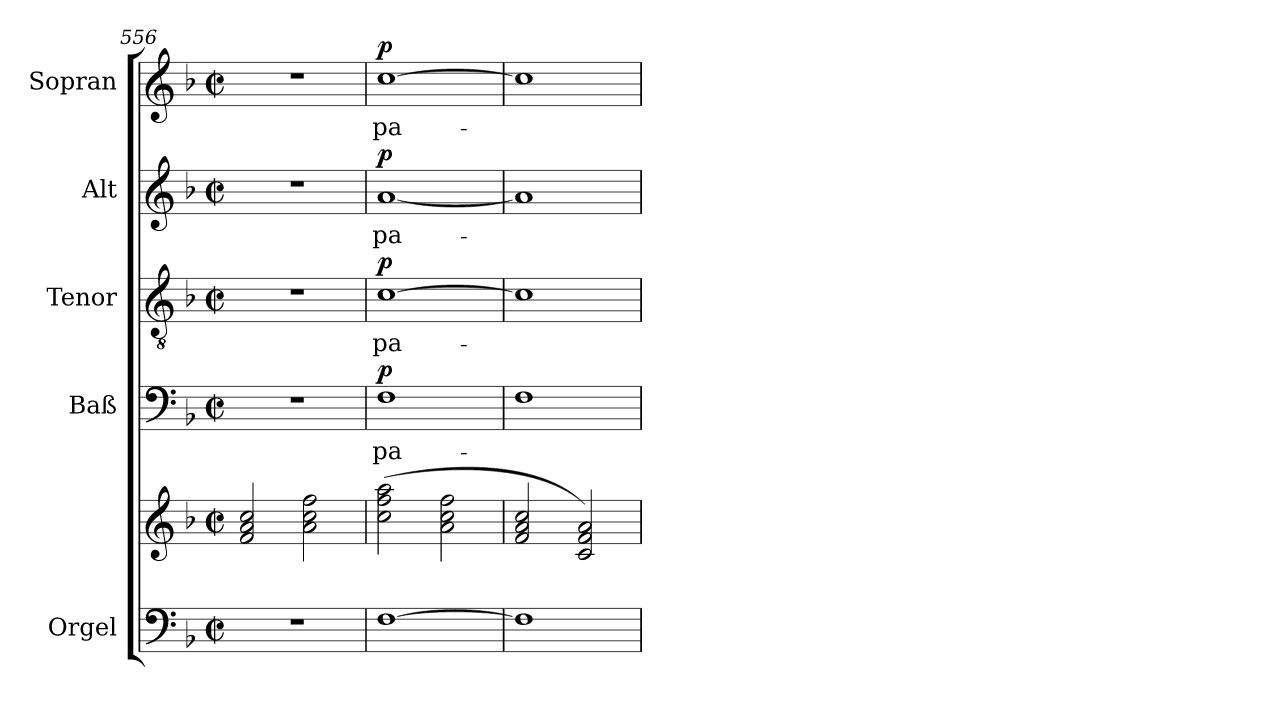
**kern	**kern	**kern	**text	**dynam	**kern	**text	**dynam	**kern	**text	**dynam	**kern	**text	**dynam
*part5	*part5	*part4	*part4	*part4	*part3	*part3	*part3	*part2	*part2	*part2	*part1	*part1	*part1
*staff6	*staff5	*staff4	*staff4	*staff4	*staff3	*staff3	*staff3	*staff2	*staff2	*staff2	*staff1	*staff1	*staff1
*I"Orgel	*	*I"Baß	*	*	*I"Tenor	*	*	*I"Alt	*	*	*I"Sopran	*	*
*I'Org.	*	*	*	*	*	*	*	*	*	*	*	*	*
*clefF4	*clefG2	*clefF4	*	*	*clefGv2	*	*	*clefG2	*	*	*clefG2	*	*
*k[b-]	*k[b-]	*k[b-]	*	*	*k[b-]	*	*	*k[b-]	*	*	*k[b-]	*	*
*F:	*F:	*F:	*	*	*F:	*	*	*F:	*	*	*F:	*	*
*M2/2	*M2/2	*M2/2	*	*	*M2/2	*	*	*M2/2	*	*	*M2/2	*	*
*met(c|)	*met(c|)	*met(c|)	*	*	*met(c|)	*	*	*met(c|)	*	*	*met(c|)	*	*
=556	=556	=556	=556	=556	=556	=556	=556	=556	=556	=556	=556	=556	=556
1r	2f/ 2a/ 2cc/	1r	.	.	1r	.	.	1r	.	.	1r	.	.
.	2a\ 2cc\ 2ff\	.	.	.	.	.	.	.	.	.	.	.	.
=557	=557	=557	=557	=557	=557	=557	=557	=557	=557	=557	=557	=557	=557
!	!	!	!LO:LY:b	!LO:DY:a	!	!LO:LY:b	!LO:DY:a	!	!LO:LY:b	!LO:DY:a	!	!LO:LY:b	!LO:DY:a
[1F	(>2cc\ 2ff\ 2aa\	1F	pa-	p	[1c	pa-	p	[1a	pa-	p	[1cc	pa-	p
.	2a\ 2cc\ 2ff\	.	.	.	.	.	.	.	.	.	.	.	.
=558	=558	=558	=558	=558	=558	=558	=558	=558	=558	=558	=558	=558	=558
1F]	2f/ 2a/ 2cc/	1F	.	.	1c]	.	.	1a]	.	.	1cc]	.	.
.	2c/ 2f/ 2a/)	.	.	.	.	.	.	.	.	.	.	.	.
=	=	=	=	=	=	=	=	=	=	=	=	=	=
*-	*-	*-	*-	*-	*-	*-	*-	*-	*-	*-	*-	*-	*-
